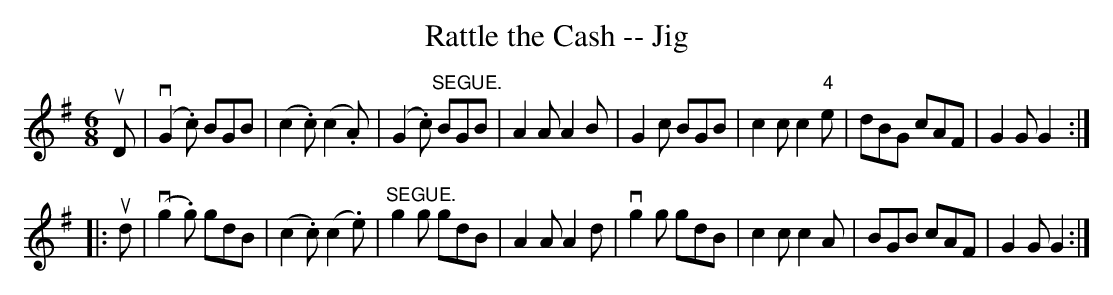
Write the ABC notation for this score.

X:1
T: Rattle the Cash -- Jig
M:6/8
L:1/8
K:G
uD|v(G2.c) BGB|(c2.c) (c2.A)|(G2.c) "SEGUE."BGB|A2A A2B|\
G2c BGB|c2c c2"4"e|dBG cAF|G2G G2::
ud|v(g2.g) gdB|(c2.c) (c2.e)|"SEGUE."g2g gdB|A2A A2d|\
vg2g gdB|c2c c2A|BGB cAF|G2G G2:|
